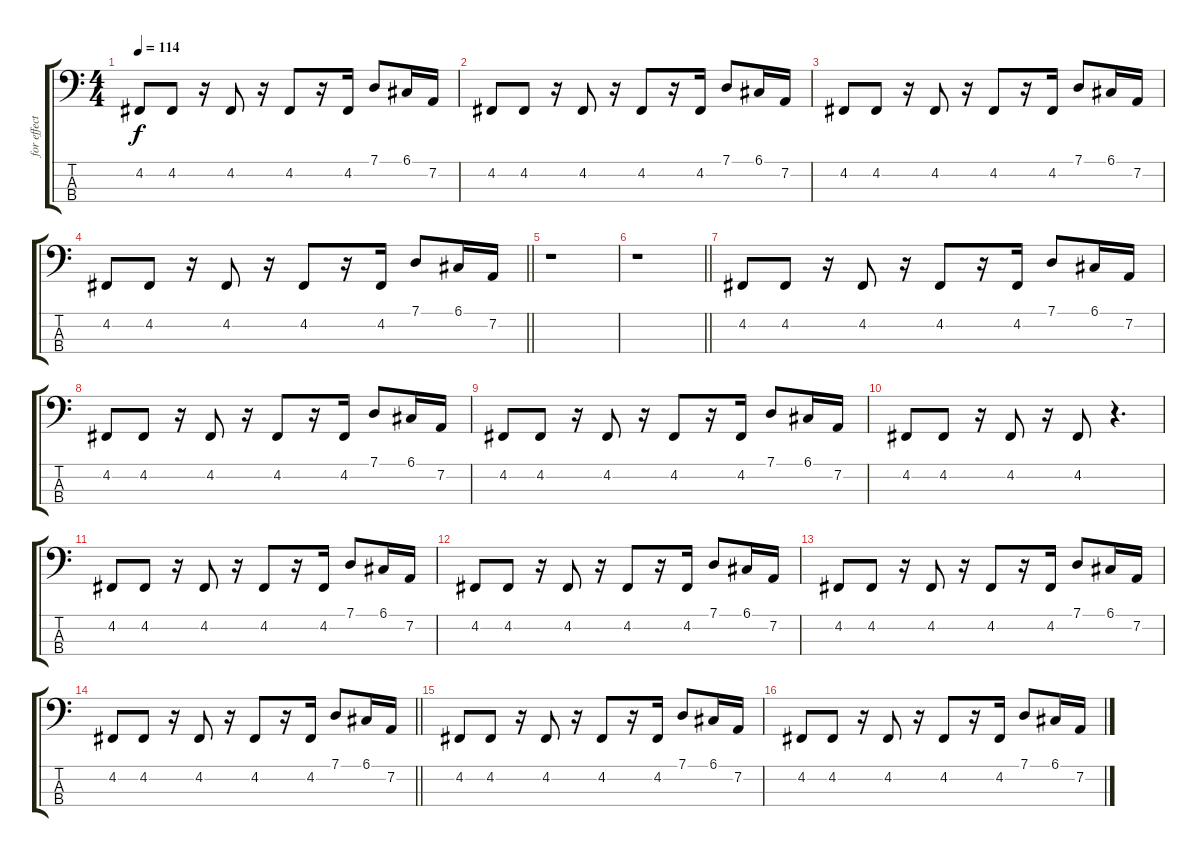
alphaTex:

\track ("for effect" "for effect") {instrument lead2sawtooth}
\staff {score tabs}
\tuning (G2 D2 A1 E1) {hide}
\ts (4 4)
\tempo 114
\clef f4
\ks c
4.2.8{dy f} 4.2.8 r.16 4.2.8 r.16 4.2.8 r.16 4.2.16 7.1.8 6.1.16 7.2.16 |
4.2.8 4.2.8 r.16 4.2.8 r.16 4.2.8 r.16 4.2.16 7.1.8 6.1.16 7.2.16 |
4.2.8 4.2.8 r.16 4.2.8 r.16 4.2.8 r.16 4.2.16 7.1.8 6.1.16 7.2.16 |
\barLineRight lightlight
4.2.8 4.2.8 r.16 4.2.8 r.16 4.2.8 r.16 4.2.16 7.1.8 6.1.16 7.2.16 |
r.1 |
\barLineRight lightlight
r.1 |
4.2.8 4.2.8 r.16 4.2.8 r.16 4.2.8 r.16 4.2.16 7.1.8 6.1.16 7.2.16 |
4.2.8 4.2.8 r.16 4.2.8 r.16 4.2.8 r.16 4.2.16 7.1.8 6.1.16 7.2.16 |
4.2.8 4.2.8 r.16 4.2.8 r.16 4.2.8 r.16 4.2.16 7.1.8 6.1.16 7.2.16 |
4.2.8 4.2.8 r.16 4.2.8 r.16 4.2.8 r.4{d} |
4.2.8 4.2.8 r.16 4.2.8 r.16 4.2.8 r.16 4.2.16 7.1.8 6.1.16 7.2.16 |
4.2.8 4.2.8 r.16 4.2.8 r.16 4.2.8 r.16 4.2.16 7.1.8 6.1.16 7.2.16 |
4.2.8 4.2.8 r.16 4.2.8 r.16 4.2.8 r.16 4.2.16 7.1.8 6.1.16 7.2.16 |
\barLineRight lightlight
4.2.8 4.2.8 r.16 4.2.8 r.16 4.2.8 r.16 4.2.16 7.1.8 6.1.16 7.2.16 |
4.2.8 4.2.8 r.16 4.2.8 r.16 4.2.8 r.16 4.2.16 7.1.8 6.1.16 7.2.16 |
4.2.8 4.2.8 r.16 4.2.8 r.16 4.2.8 r.16 4.2.16 7.1.8 6.1.16 7.2.16
